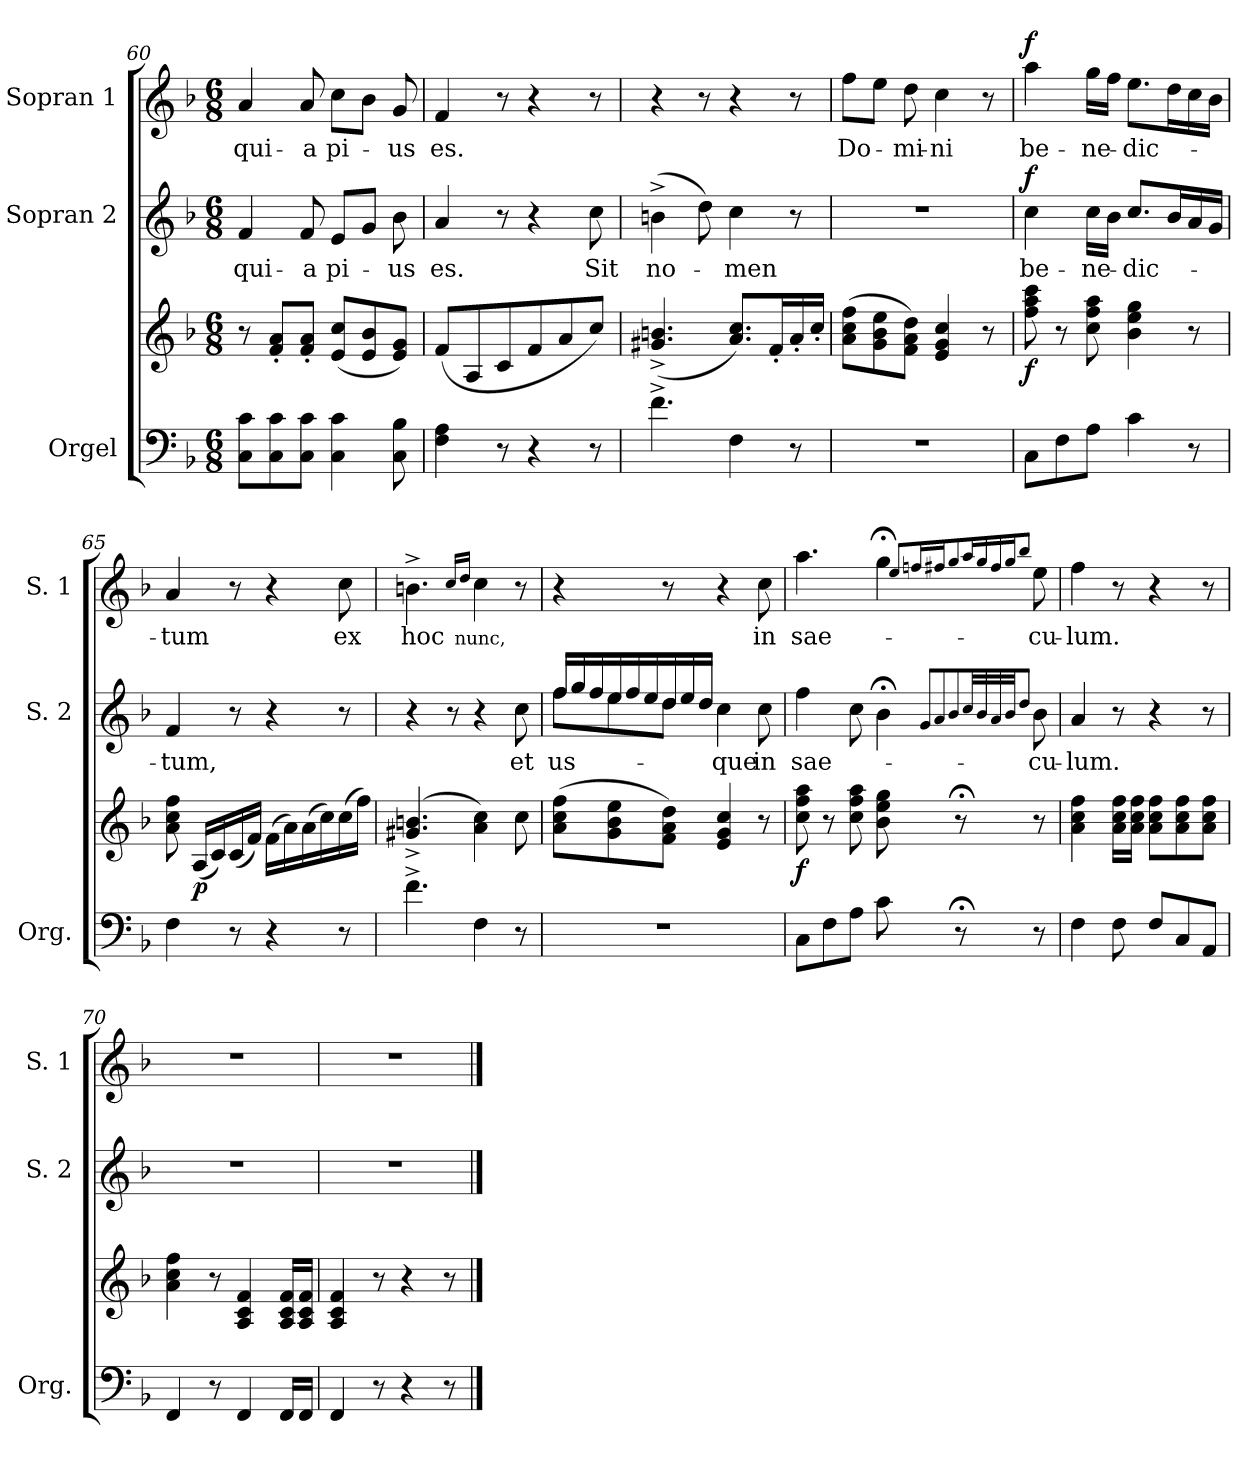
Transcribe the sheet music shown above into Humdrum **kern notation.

**kern	**kern	**dynam	**kern	**text	**dynam	**kern	**text	**dynam
*part3	*part3	*part3	*part2	*part2	*part2	*part1	*part1	*part1
*staff4	*staff3	*staff3/4	*staff2	*staff2	*staff2	*staff1	*staff1	*staff1
*I"Orgel	*	*	*I"Sopran 2	*	*	*I"Sopran 1	*	*
*I'Org.	*	*	*I'S. 2	*	*	*I'S. 1	*	*
*clefF4	*clefG2	*	*clefG2	*	*	*clefG2	*	*
*k[b-]	*k[b-]	*	*k[b-]	*	*	*k[b-]	*	*
*F:	*F:	*	*F:	*	*	*F:	*	*
*M6/8	*M6/8	*	*M6/8	*	*	*M6/8	*	*
=60	=60	=60	=60	=60	=60	=60	=60	=60
!	!	!	!	!LO:LY:b	!	!	!LO:LY:b	!
8C\ 8c\L	8r	.	4f/	qui-	.	4a/	qui-	.
8C\ 8c\	8f/'< 8a/'<L	.	.	.	.	.	.	.
!	!	!	!	!LO:LY:b	!	!	!LO:LY:b	!
8C\ 8c\J	8f/'< 8a/'<J	.	8f/	-a	.	8a/	-a	.
!	!	!	!	!LO:LY:b	!	!	!LO:LY:b	!
4C\ 4c\	(<8e/ 8cc/L	.	8e/L	pi-	.	8cc\L	pi-	.
.	8e/ 8b-/	.	8g/J	.	.	8b-\J	.	.
!	!	!	!	!LO:LY:b	!	!	!LO:LY:b	!
8C\ 8B-\	8e/ 8g/J)	.	8b-\	-us	.	8g/	-us	.
=61	=61	=61	=61	=61	=61	=61	=61	=61
!	!	!	!	!LO:LY:b	!	!	!LO:LY:b	!
4F\ 4A\	(<8f/L	.	4a/	es.	.	4f/	es.	.
.	8A/	.	.	.	.	.	.	.
8r	8c/	.	8r	.	.	8r	.	.
4r	8f/	.	4r	.	.	4r	.	.
.	8a/	.	.	.	.	.	.	.
!	!	!	!	!LO:LY:b	!	!	!	!
8r	8cc/J)	.	8cc\	Sit	.	8r	.	.
=62	=62	=62	=62	=62	=62	=62	=62	=62
!	!	!	!	!LO:LY:b	!	!	!	!
4.f^>\	(<4.g#X/^< 4.bn/^<	.	(>4bn^>\	no-	.	4r	.	.
.	.	.	8dd\)	.	.	8r	.	.
!	!	!	!	!LO:LY:b	!	!	!	!
4F\	8.a/ 8.cc/L)	.	4cc\	-men	.	4r	.	.
.	16f'</L	.	.	.	.	.	.	.
8r	16a'</	.	8r	.	.	8r	.	.
.	16cc'</JJ	.	.	.	.	.	.	.
=63	=63	=63	=63	=63	=63	=63	=63	=63
!	!	!	!	!	!	!	!LO:LY:b	!
2.r	(>8a\ 8cc\ 8ff\L	.	2.r	.	.	8ff\L	Do-	.
.	8g\ 8b-\ 8ee\	.	.	.	.	8ee\J	.	.
!	!	!	!	!	!	!	!LO:LY:b	!
.	8f\ 8a\ 8dd\J)	.	.	.	.	8dd\	-mi-	.
!	!	!	!	!	!	!	!LO:LY:b	!
.	4e/ 4g/ 4cc/	.	.	.	.	4cc\	-ni	.
.	8r	.	.	.	.	8r	.	.
=64	=64	=64	=64	=64	=64	=64	=64	=64
!	!	!LO:DY:b	!	!LO:LY:b	!LO:DY:a	!	!LO:LY:b	!LO:DY:a
8C\L	8ff\ 8aa\ 8ccc\	f	4cc\	be-	f	4aa\	be-	f
8F\	8r	.	.	.	.	.	.	.
!	!	!	!	!LO:LY:b	!	!	!LO:LY:b	!
8A\J	8cc\ 8ff\ 8aa\	.	16cc\LL	-ne-	.	16gg\LL	-ne-	.
.	.	.	16b-\JJ	.	.	16ff\JJ	.	.
!	!	!	!	!LO:LY:b	!	!	!LO:LY:b	!
4c\	4b-\ 4ee\ 4gg\	.	8.cc/L	-dic-	.	8.ee\L	-dic-	.
.	.	.	16b-/L	.	.	16dd\L	.	.
8r	8r	.	16a/	.	.	16cc\	.	.
.	.	.	16g/JJ	.	.	16b-\JJ	.	.
!!LO:LB:g=z
=65	=65	=65	=65	=65	=65	=65	=65	=65
!	!	!	!	!LO:LY:b	!	!	!LO:LY:b	!
4F\	8a\ 8cc\ 8ff\	.	4f/	-tum,	.	4a/	-tum	.
!	!	!LO:DY:b	!	!	!	!	!	!
.	(<16A/LL	p	.	.	.	.	.	.
.	16c/)	.	.	.	.	.	.	.
8r	(<16c/	.	8r	.	.	8r	.	.
.	16f/JJ)	.	.	.	.	.	.	.
4r	(>16f\LL	.	4r	.	.	4r	.	.
.	16a\)	.	.	.	.	.	.	.
.	(>16a\	.	.	.	.	.	.	.
.	16cc\)	.	.	.	.	.	.	.
!	!	!	!	!	!	!	!LO:LY:b	!
8r	(>16cc\	.	8r	.	.	8cc\	ex	.
.	16ff\JJ)	.	.	.	.	.	.	.
=66	=66	=66	=66	=66	=66	=66	=66	=66
!	!	!	!	!	!	!	!LO:LY:b	!
4.f^>\	(4.g#X/^< 4.bn/^<	.	4r	.	.	4.bn^>\	hoc	.
.	.	.	8r	.	.	.	.	.
.	.	.	.	.	.	16qcc/LL	.	.
!	!	!	!	!	!	!	!LO:LY:b	!
.	.	.	.	.	.	16qdd/JJ	nunc,	.
4F\	4a\ 4cc\)	.	4r	.	.	4cc\	.	.
!	!	!	!	!LO:LY:b	!	!	!	!
8r	8cc\	.	8cc\	et	.	8r	.	.
=67	=67	=67	=67	=67	=67	=67	=67	=67
*	*	*	*Xtuplet	*	*	*	*	*
!	!	!	!	!LO:LY:b	!	!	!	!
*	*	*	*^	*	*	*	*	*
2.r	(>8a\ 8cc\ 8ff\L	.	24ff/LL	8ff\L	us-	.	4r	.	.
.	.	.	24gg/	.	.	.	.	.	.
.	.	.	24ff/	.	.	.	.	.	.
.	8g\ 8b-\ 8ee\	.	24ee/	8ee\	.	.	.	.	.
.	.	.	24ff/	.	.	.	.	.	.
.	.	.	24ee/	.	.	.	.	.	.
.	8f\ 8a\ 8dd\J)	.	24dd/	8dd\J	.	.	8r	.	.
.	.	.	24ee/	.	.	.	.	.	.
.	.	.	24dd/JJ	.	.	.	.	.	.
!	!	!	!	!	!LO:LY:b	!	!	!	!
.	4e/ 4g/ 4cc/	.	4cc\	4.ryy	-que	.	4r	.	.
!	!	!	!	!	!LO:LY:b	!	!	!LO:LY:b	!
.	8r	.	8cc\	.	in	.	8cc\	in	.
*	*	*	*v	*v	*	*	*	*	*
=68	=68	=68	=68	=68	=68	=68	=68	=68
!	!	!LO:DY:b	!	!LO:LY:b	!	!	!LO:LY:b	!
8C\L	8cc\ 8ff\ 8aa\	f	4ff\	sae-	.	4.aa\	sae-	.
8F\	8r	.	.	.	.	.	.	.
8A\J	8cc\ 8ff\ 8aa\	.	8cc\	.	.	.	.	.
8c\	8b-\ 8ee\ 8gg\	.	4b-;<\	.	.	4gg;<\	.	.
8r;<	8r;<	.	.	.	.	.	.	.
.	.	.	.	.	.	8qee/L	.	.
.	.	.	8qg/L	.	.	16qffn/L	.	.
.	.	.	8qa/	.	.	16qff#X/J	.	.
.	.	.	8qb-/	.	.	8qgg/	.	.
.	.	.	32qcc/LL	.	.	16qaa/L	.	.
.	.	.	32qb-/	.	.	16qgg/	.	.
.	.	.	32qa/	.	.	16qff#/	.	.
.	.	.	32qb-/JJ	.	.	16qgg/J	.	.
.	.	.	8qdd/J	.	.	8qbb-/J	.	.
!	!	!	!	!LO:LY:b	!	!	!LO:LY:b	!
8r	8r	.	8b-\	-cu-	.	8ee\	-cu-	.
=69	=69	=69	=69	=69	=69	=69	=69	=69
!	!	!	!	!LO:LY:b	!	!	!LO:LY:b	!
4F\	4a\ 4cc\ 4ff\	.	4a/	-lum.	.	4ff\	-lum.	.
8F\	16a\ 16cc\ 16ff\LL	.	8r	.	.	8r	.	.
.	16a\ 16cc\ 16ff\JJ	.	.	.	.	.	.	.
8F/L	8a\ 8cc\ 8ff\L	.	4r	.	.	4r	.	.
8C/	8a\ 8cc\ 8ff\	.	.	.	.	.	.	.
8AA/J	8a\ 8cc\ 8ff\J	.	8r	.	.	8r	.	.
=70	=70	=70	=70	=70	=70	=70	=70	=70
4FF/	4a\ 4cc\ 4ff\	.	2.r	.	.	2.r	.	.
8r	8r	.	.	.	.	.	.	.
4FF/	4A/ 4c/ 4f/	.	.	.	.	.	.	.
16FF/LL	16A/ 16c/ 16f/LL	.	.	.	.	.	.	.
16FF/JJ	16A/ 16c/ 16f/JJ	.	.	.	.	.	.	.
=71	=71	=71	=71	=71	=71	=71	=71	=71
4FF/	4A/ 4c/ 4f/	.	2.r	.	.	2.r	.	.
8r	8r	.	.	.	.	.	.	.
4r	4r	.	.	.	.	.	.	.
8r	8r	.	.	.	.	.	.	.
==	==	==	==	==	==	==	==	==
*-	*-	*-	*-	*-	*-	*-	*-	*-
